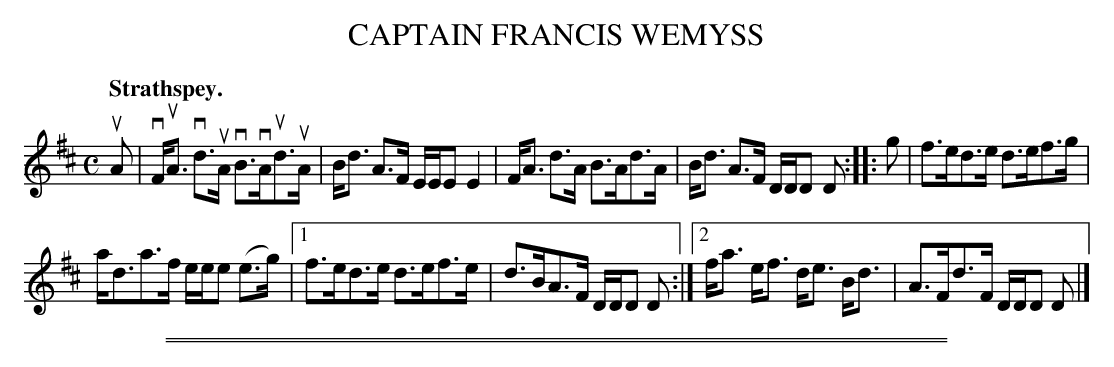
X:1
T: CAPTAIN FRANCIS WEMYSS
Q:"Strathspey."
M: C
L: 1/16
K: D
uA2 |\
vFuA3 vd3uA vB3vAud3uA | Bd3 A3F EEE2 E4 |\
FA3 d3A B3Ad3A | Bd3 A3F DDD2 D2 ::\
g2 |\
f3ed3e d3ef3g |
ad3a3f eee2 (e3g) |\
[1 f3ed3e d3ef3e | d3BA3F DDD2 D2 :|\
[2 fa3 ef3 de3 Bd3 | A3Fd3F DDD2 D2 |]
